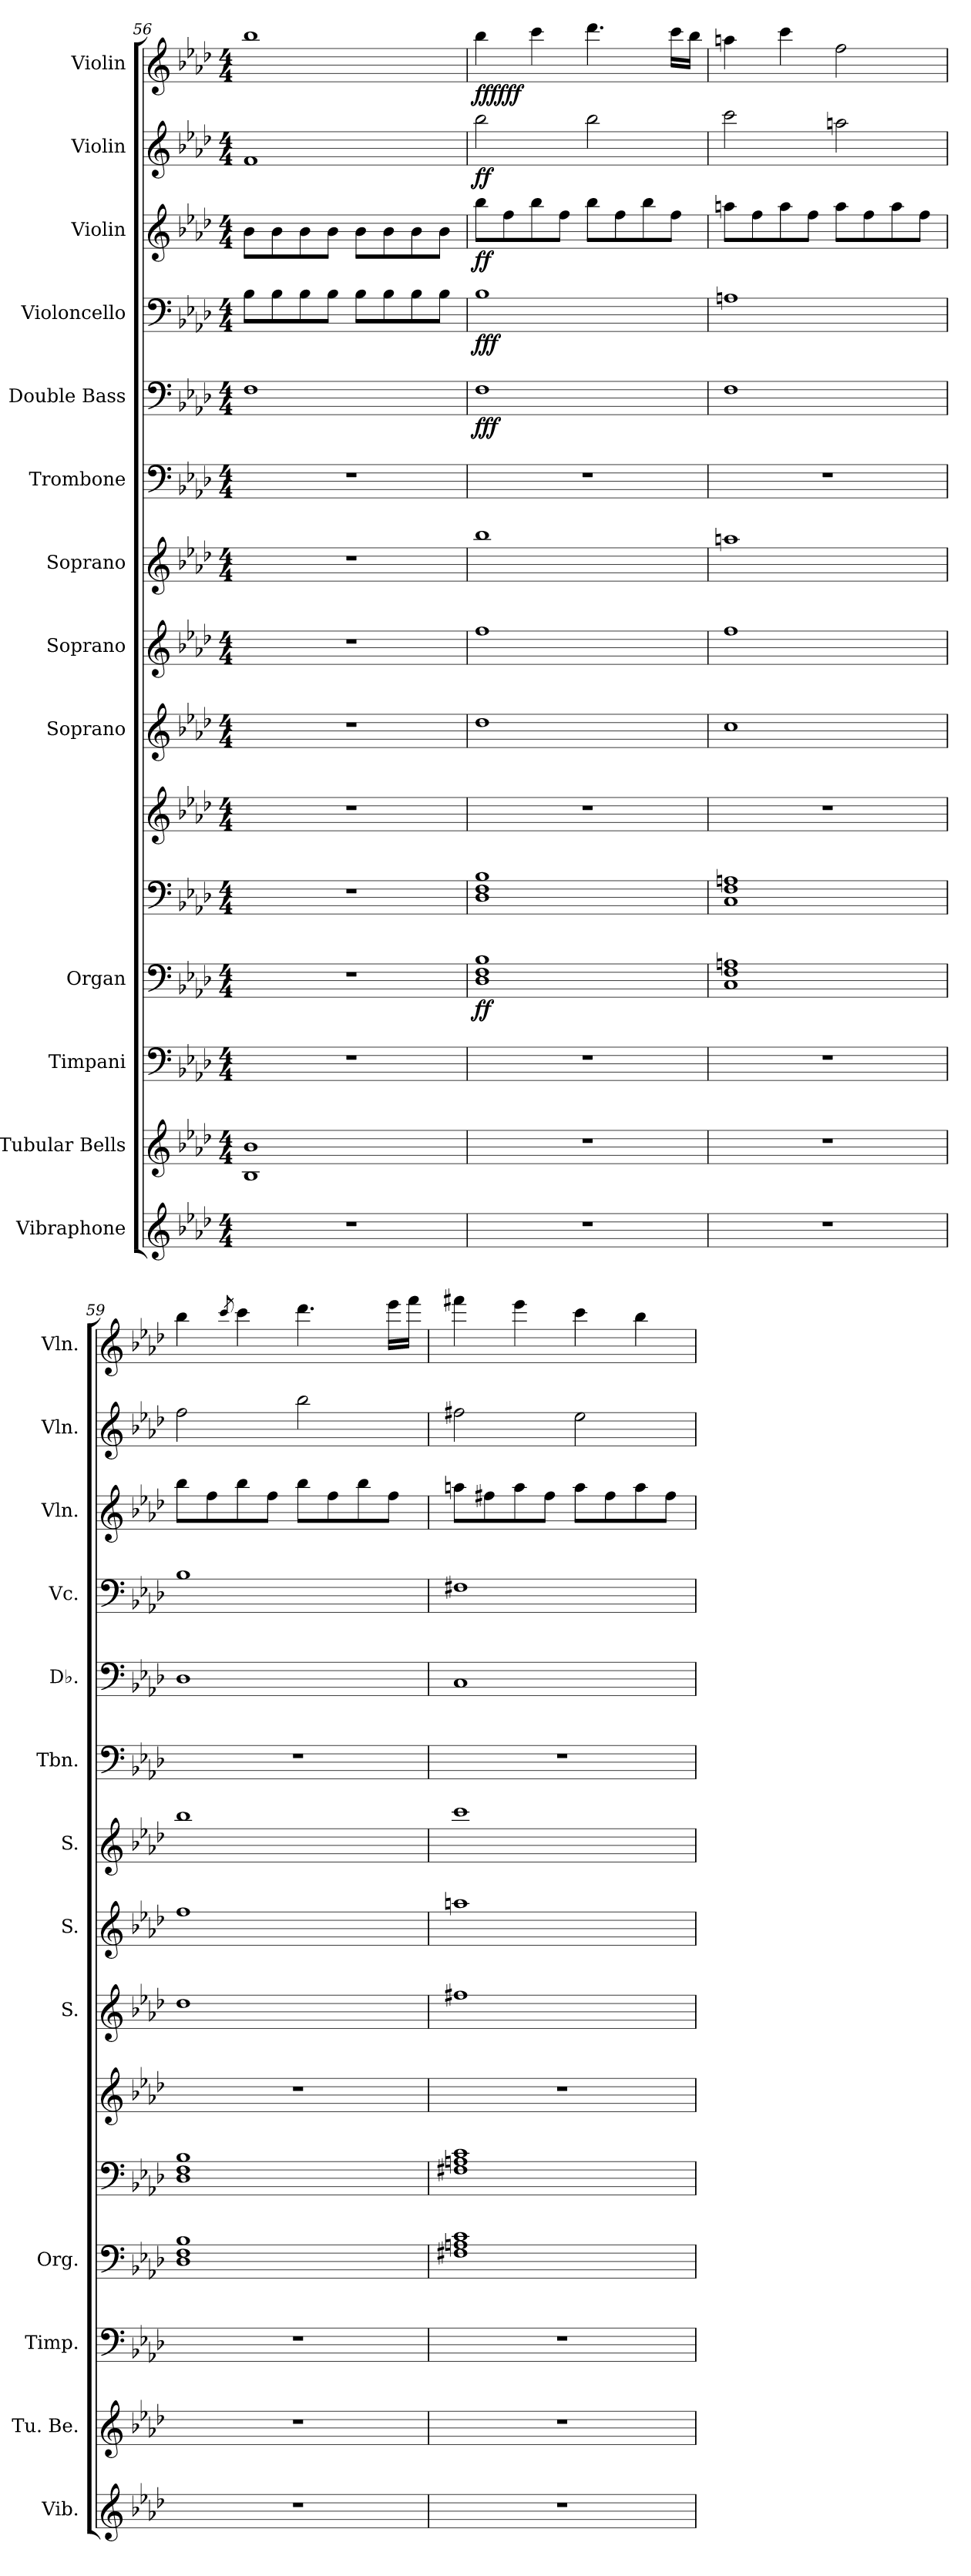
**kern	**kern	**kern	**kern	**kern	**kern	**dynam	**kern	**kern	**kern	**kern	**kern	**dynam	**kern	**dynam	**kern	**dynam	**kern	**dynam	**kern	**dynam
*part13	*part12	*part11	*part10	*part10	*part10	*part10	*part9	*part8	*part7	*part6	*part5	*part5	*part4	*part4	*part3	*part3	*part2	*part2	*part1	*part1
*staff15	*staff14	*staff13	*staff12	*staff11	*staff10	*staff10/11/12	*staff9	*staff8	*staff7	*staff6	*staff5	*staff5	*staff4	*staff4	*staff3	*staff3	*staff2	*staff2	*staff1	*staff1
*I"Vibraphone	*I"Tubular Bells	*I"Timpani	*I"Organ	*	*	*	*I"Soprano	*I"Soprano	*I"Soprano	*I"Trombone	*I"Double Bass	*	*I"Violoncello	*	*I"Violin	*	*I"Violin	*	*I"Violin	*
*I'Vib.	*I'Tu. Be.	*I'Timp.	*I'Org.	*	*	*	*I'S.	*I'S.	*I'S.	*I'Tbn.	*I'Db.	*	*I'Vc.	*	*I'Vln.	*	*I'Vln.	*	*I'Vln.	*
*clefG2	*clefG2	*clefF4	*clefF4	*clefF4	*clefG2	*	*clefG2	*clefG2	*clefG2	*clefF4	*clefF4	*	*clefF4	*	*clefG2	*	*clefG2	*	*clefG2	*
*	*	*	*	*	*	*	*	*	*	*	*ITrd7c12	*	*	*	*	*	*	*	*	*
*k[b-e-a-d-]	*k[b-e-a-d-]	*k[b-e-a-d-]	*k[b-e-a-d-]	*k[b-e-a-d-]	*k[b-e-a-d-]	*	*k[b-e-a-d-]	*k[b-e-a-d-]	*k[b-e-a-d-]	*k[b-e-a-d-]	*k[b-e-a-d-]	*	*k[b-e-a-d-]	*	*k[b-e-a-d-]	*	*k[b-e-a-d-]	*	*k[b-e-a-d-]	*
*M4/4	*M4/4	*M4/4	*M4/4	*M4/4	*M4/4	*	*M4/4	*M4/4	*M4/4	*M4/4	*M4/4	*	*M4/4	*	*M4/4	*	*M4/4	*	*M4/4	*
=56	=56	=56	=56	=56	=56	=56	=56	=56	=56	=56	=56	=56	=56	=56	=56	=56	=56	=56	=56	=56
1r	1B- 1b-	1r	1r	1r	1r	.	1r	1r	1r	1r	1FF	.	8B-\L	.	8b-\L	.	1f	.	1bb-	.
.	.	.	.	.	.	.	.	.	.	.	.	.	8B-\	.	8b-\	.	.	.	.	.
.	.	.	.	.	.	.	.	.	.	.	.	.	8B-\	.	8b-\	.	.	.	.	.
.	.	.	.	.	.	.	.	.	.	.	.	.	8B-\J	.	8b-\J	.	.	.	.	.
.	.	.	.	.	.	.	.	.	.	.	.	.	8B-\L	.	8b-\L	.	.	.	.	.
.	.	.	.	.	.	.	.	.	.	.	.	.	8B-\	.	8b-\	.	.	.	.	.
.	.	.	.	.	.	.	.	.	.	.	.	.	8B-\	.	8b-\	.	.	.	.	.
.	.	.	.	.	.	.	.	.	.	.	.	.	8B-\J	.	8b-\J	.	.	.	.	.
!!LO:PB:g=z
=57	=57	=57	=57	=57	=57	=57	=57	=57	=57	=57	=57	=57	=57	=57	=57	=57	=57	=57	=57	=57
!	!	!	!	!	!	!LO:DY:b=3	!	!	!	!	!	!LO:DY:b	!	!LO:DY:b	!	!LO:DY:b	!	!LO:DY:b	!	!LO:DY:b
!	!	!	!	!	!	!	!	!	!	!	!	!	!	!	!	!	!	!	!	!LO:DY:n=1:b
1r	1r	1r	1D- 1F 1B-	1D- 1F 1B-	1r	ff	1dd-	1ff	1bb-	1r	1FF	fff	1B-	fff	8bb-\L	ff	2bb-\	ff	4bb-\	fff fff
.	.	.	.	.	.	.	.	.	.	.	.	.	.	.	8ff\	.	.	.	.	.
.	.	.	.	.	.	.	.	.	.	.	.	.	.	.	8bb-\	.	.	.	4ccc\	.
.	.	.	.	.	.	.	.	.	.	.	.	.	.	.	8ff\J	.	.	.	.	.
.	.	.	.	.	.	.	.	.	.	.	.	.	.	.	8bb-\L	.	2bb-\	.	4.ddd-\	.
.	.	.	.	.	.	.	.	.	.	.	.	.	.	.	8ff\	.	.	.	.	.
.	.	.	.	.	.	.	.	.	.	.	.	.	.	.	8bb-\	.	.	.	.	.
.	.	.	.	.	.	.	.	.	.	.	.	.	.	.	8ff\J	.	.	.	16ccc\LL	.
.	.	.	.	.	.	.	.	.	.	.	.	.	.	.	.	.	.	.	16bb-\JJ	.
=58	=58	=58	=58	=58	=58	=58	=58	=58	=58	=58	=58	=58	=58	=58	=58	=58	=58	=58	=58	=58
1r	1r	1r	1C 1F 1An	1C 1F 1An	1r	.	1cc	1ff	1aan	1r	1FF	.	1An	.	8aan\L	.	2ccc\	.	4aan\	.
.	.	.	.	.	.	.	.	.	.	.	.	.	.	.	8ff\	.	.	.	.	.
.	.	.	.	.	.	.	.	.	.	.	.	.	.	.	8aa\	.	.	.	4ccc\	.
.	.	.	.	.	.	.	.	.	.	.	.	.	.	.	8ff\J	.	.	.	.	.
.	.	.	.	.	.	.	.	.	.	.	.	.	.	.	8aa\L	.	2aan\	.	2ff\	.
.	.	.	.	.	.	.	.	.	.	.	.	.	.	.	8ff\	.	.	.	.	.
.	.	.	.	.	.	.	.	.	.	.	.	.	.	.	8aa\	.	.	.	.	.
.	.	.	.	.	.	.	.	.	.	.	.	.	.	.	8ff\J	.	.	.	.	.
=59	=59	=59	=59	=59	=59	=59	=59	=59	=59	=59	=59	=59	=59	=59	=59	=59	=59	=59	=59	=59
1r	1r	1r	1D- 1F 1B-	1D- 1F 1B-	1r	.	1dd-	1ff	1bb-	1r	1DD-	.	1B-	.	8bb-\L	.	2ff\	.	4bb-\	.
.	.	.	.	.	.	.	.	.	.	.	.	.	.	.	8ff\	.	.	.	.	.
.	.	.	.	.	.	.	.	.	.	.	.	.	.	.	.	.	.	.	8qccc/	.
.	.	.	.	.	.	.	.	.	.	.	.	.	.	.	8bb-\	.	.	.	4ccc\	.
.	.	.	.	.	.	.	.	.	.	.	.	.	.	.	8ff\J	.	.	.	.	.
.	.	.	.	.	.	.	.	.	.	.	.	.	.	.	8bb-\L	.	2bb-\	.	4.ddd-\	.
.	.	.	.	.	.	.	.	.	.	.	.	.	.	.	8ff\	.	.	.	.	.
.	.	.	.	.	.	.	.	.	.	.	.	.	.	.	8bb-\	.	.	.	.	.
.	.	.	.	.	.	.	.	.	.	.	.	.	.	.	8ff\J	.	.	.	16eee-\LL	.
.	.	.	.	.	.	.	.	.	.	.	.	.	.	.	.	.	.	.	16fff\JJ	.
=60	=60	=60	=60	=60	=60	=60	=60	=60	=60	=60	=60	=60	=60	=60	=60	=60	=60	=60	=60	=60
1r	1r	1r	1F#X 1An 1c	1F#X 1An 1c	1r	.	1ff#X	1aan	1ccc	1r	1CC	.	1F#X	.	8aan\L	.	2ff#X\	.	4fff#X\	.
.	.	.	.	.	.	.	.	.	.	.	.	.	.	.	8ff#X\	.	.	.	.	.
.	.	.	.	.	.	.	.	.	.	.	.	.	.	.	8aa\	.	.	.	4eee-\	.
.	.	.	.	.	.	.	.	.	.	.	.	.	.	.	8ff#\J	.	.	.	.	.
.	.	.	.	.	.	.	.	.	.	.	.	.	.	.	8aa\L	.	2ee-\	.	4ccc\	.
.	.	.	.	.	.	.	.	.	.	.	.	.	.	.	8ff#\	.	.	.	.	.
.	.	.	.	.	.	.	.	.	.	.	.	.	.	.	8aa\	.	.	.	4bb-\	.
.	.	.	.	.	.	.	.	.	.	.	.	.	.	.	8ff#\J	.	.	.	.	.
=	=	=	=	=	=	=	=	=	=	=	=	=	=	=	=	=	=	=	=	=
*-	*-	*-	*-	*-	*-	*-	*-	*-	*-	*-	*-	*-	*-	*-	*-	*-	*-	*-	*-	*-
